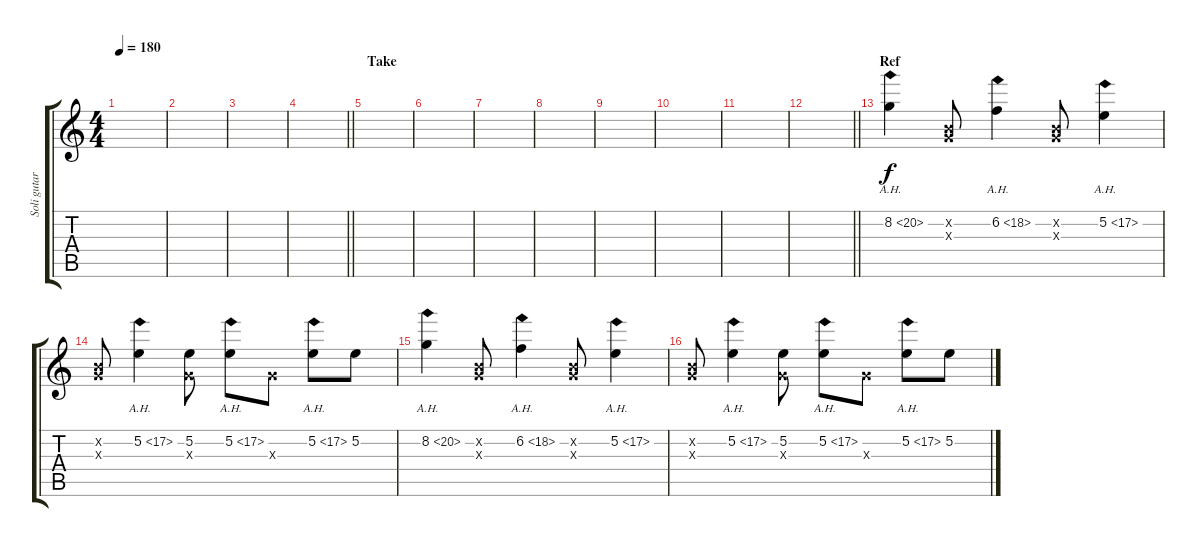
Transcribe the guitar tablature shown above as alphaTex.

\track ("Soli gutarr" "Soli gutar") {instrument electricguitarclean}
\staff {score tabs}
\tuning (E4 B3 G3 D3 A2 E2) {hide}
\ts (4 4)
\tempo 180
\clef g2
\ks c
|
|
|
\barLineRight lightlight
|
\section ("" "Take")
|
|
|
|
|
|
|
\barLineRight lightlight
|
\section ("" "Ref")
8.2{ah 12}.4{balance 13} (0.2{x} 0.3{x}).8 6.2{ah 12}.4 (0.2{x} 0.3{x}).8 5.2{ah 12}.4 |
(0.2{x} 0.3{x}).8 5.2{ah 12}.4 (5.2 0.3{x}).8 5.2{ah 12}.8 0.3{x}.8 5.2{ah 12}.8 5.2.8 |
8.2{ah 12}.4 (0.2{x} 0.3{x}).8 6.2{ah 12}.4 (0.2{x} 0.3{x}).8 5.2{ah 12}.4 |
(0.2{x} 0.3{x}).8 5.2{ah 12}.4 (5.2 0.3{x}).8 5.2{ah 12}.8 0.3{x}.8 5.2{ah 12}.8 5.2.8
